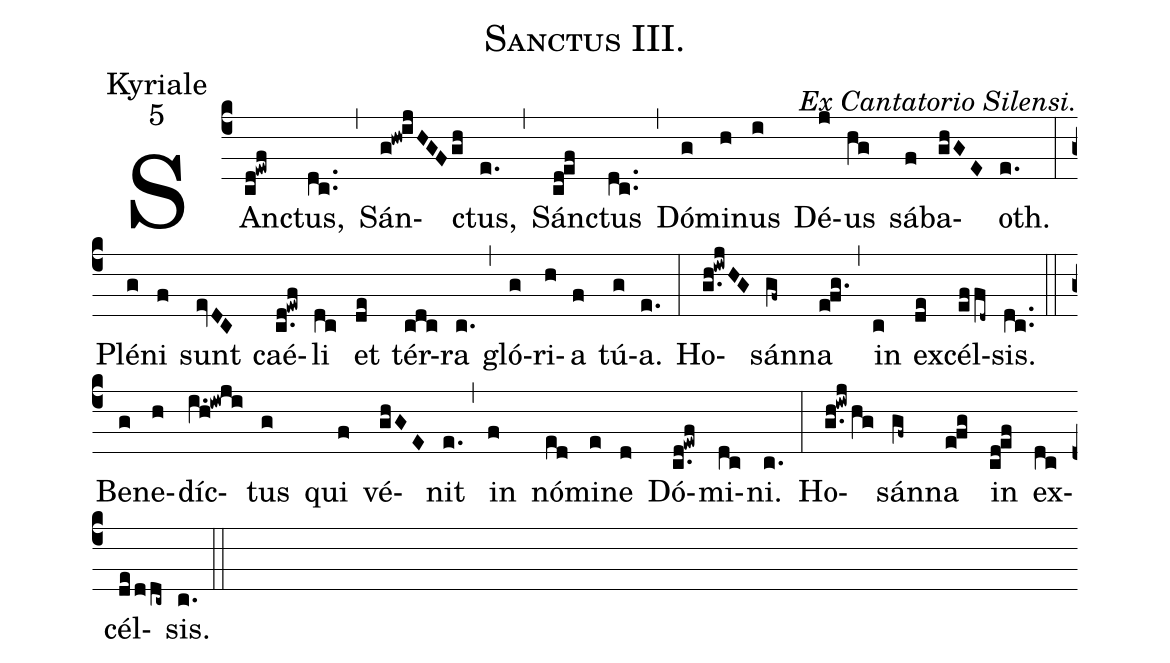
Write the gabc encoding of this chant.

name:Sanctus III.;
office-part:Kyriale;
mode:5;
commentary:Ex Cantatorio Silensi.;
%%
(c4) SAn(cd!ewf)ctus,(dc..) (,) Sán(g!hw!ijHGF/gh)ctus,(e.) (,) Sán(cd!ef)ctus(dc..) (,) Dó(g)mi(h)nus(i) Dé(j)us(hg) sá(f)ba(ghGE)oth.(e.) (:) Plé(g)ni(f) sunt(evDC) caé(c.d!ewf)li(dc) et(de) tér(cdc)ra(c.) (,) gló(g)ri(h)a(f) tú(g)a.(e.) (:) Ho(g.h!iwjHG)sán(gf~)na(e!fg.) (,) in(c) ex(de)cél(effd~)sis.(dc..) (::) Be(g)ne(h)díc(i.h!iwji)tus(g) qui(f) vé(ghGE)nit(e.) (,) in(f) nó(ed)mi(e)ne(d) Dó(c.d!ewf)mi(dc)ni.(c.) (:) Ho(g.h!iwj/hg)sán(gf~)na(e!fg) in(cd!ef) ex(dc)cél(de/ddc~)sis.(c.) (::)
